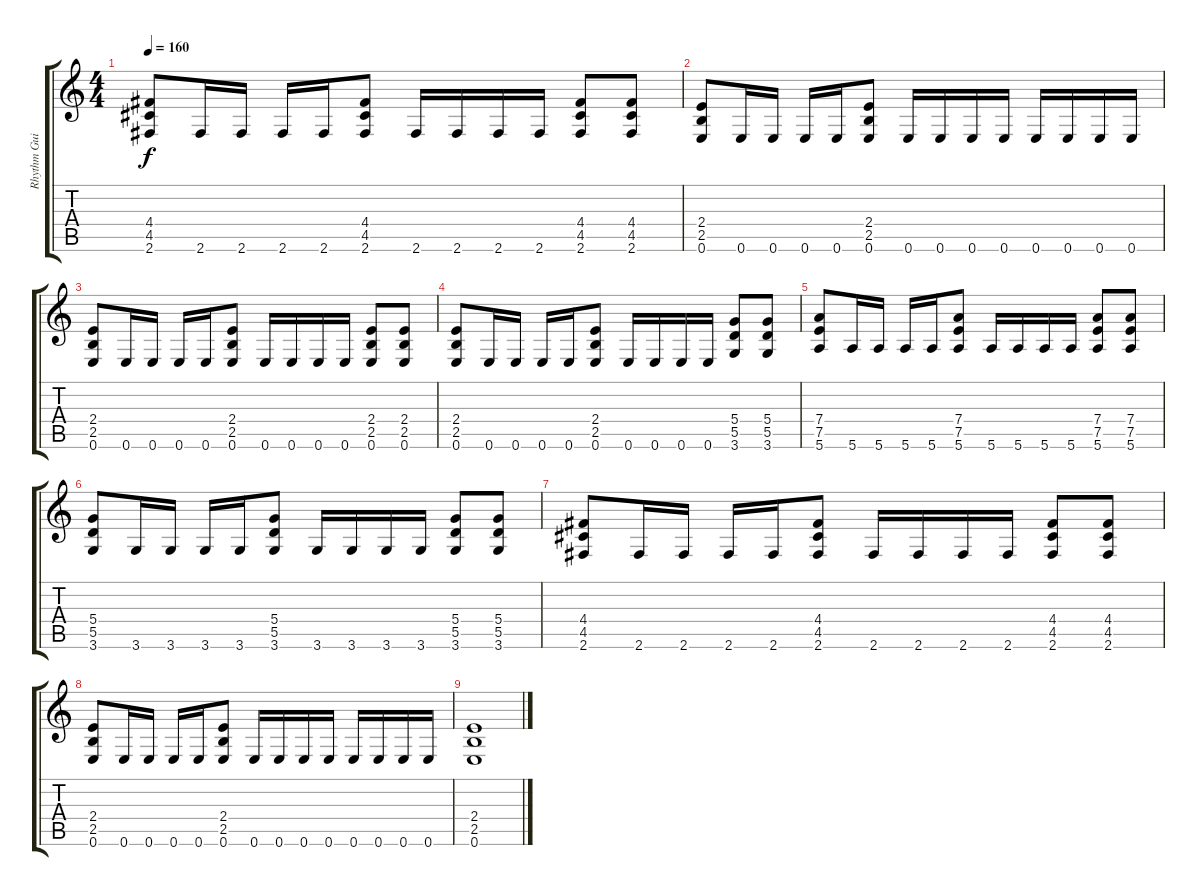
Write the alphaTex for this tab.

\track ("Rhythm Guitar" "Rhythm Gui") {instrument distortionguitar}
\staff {score tabs}
\tuning (E4 B3 G3 D3 A2 E2) {hide}
\ts (4 4)
\tempo 160
\clef g2
\ks c
(4.4 4.5 2.6).8{dy f} 2.6.16 2.6.16 2.6.16 2.6.16 (4.4 4.5 2.6).8 2.6.16 2.6.16 2.6.16 2.6.16 (4.4 4.5 2.6).8 (4.4 4.5 2.6).8 |
(2.4 2.5 0.6).8 0.6.16 0.6.16 0.6.16 0.6.16 (2.4 2.5 0.6).8 0.6.16 0.6.16 0.6.16 0.6.16 0.6.16 0.6.16 0.6.16 0.6.16 |
(2.4 2.5 0.6).8{volume 0} 0.6.16 0.6.16 0.6.16 0.6.16 (2.4 2.5 0.6).8 0.6.16 0.6.16 0.6.16 0.6.16 (2.4 2.5 0.6).8 (2.4 2.5 0.6).8 |
(2.4 2.5 0.6).8 0.6.16 0.6.16 0.6.16 0.6.16 (2.4 2.5 0.6).8 0.6.16 0.6.16 0.6.16 0.6.16 (5.4 5.5 3.6).8 (5.4 5.5 3.6).8 |
(7.4 7.5 5.6).8 5.6.16 5.6.16 5.6.16 5.6.16 (7.4 7.5 5.6).8 5.6.16 5.6.16 5.6.16 5.6.16 (7.4 7.5 5.6).8 (7.4 7.5 5.6).8 |
(5.4 5.5 3.6).8 3.6.16 3.6.16 3.6.16 3.6.16 (5.4 5.5 3.6).8 3.6.16 3.6.16 3.6.16 3.6.16 (5.4 5.5 3.6).8 (5.4 5.5 3.6).8 |
(4.4 4.5 2.6).8 2.6.16 2.6.16 2.6.16 2.6.16 (4.4 4.5 2.6).8 2.6.16 2.6.16 2.6.16 2.6.16 (4.4 4.5 2.6).8 (4.4 4.5 2.6).8 |
(2.4 2.5 0.6).8 0.6.16 0.6.16 0.6.16 0.6.16 (2.4 2.5 0.6).8 0.6.16 0.6.16 0.6.16 0.6.16 0.6.16 0.6.16 0.6.16 0.6.16 |
(2.4 2.5 0.6).1
